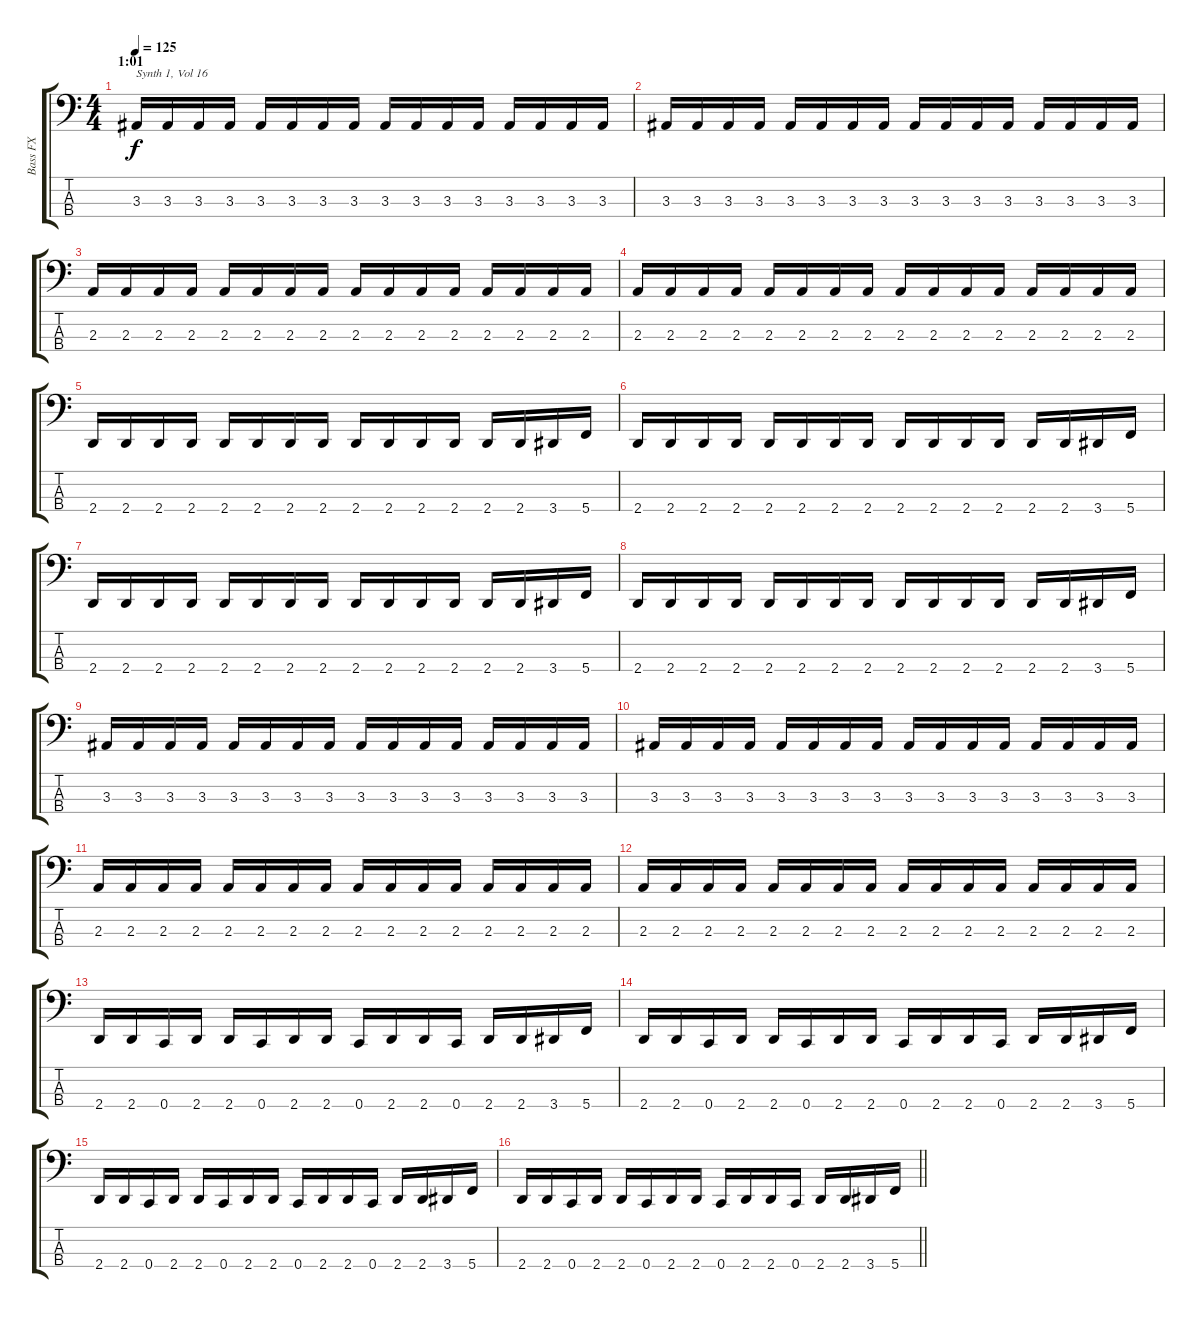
\track ("Bass FX" "Bass FX") {instrument synthbass1}
\staff {score tabs}
\tuning (F2 C2 G1 C1) {hide}
\ts (4 4)
\section ("" "1:01")
\tempo 125
\clef f4
\ks c
3.3.16{txt "Synth 1, Vol 16" dy f volume 16 instrument synthbass1} 3.3.16 3.3.16 3.3.16 3.3.16 3.3.16 3.3.16 3.3.16 3.3.16 3.3.16 3.3.16 3.3.16 3.3.16 3.3.16 3.3.16 3.3.16 |
3.3.16 3.3.16 3.3.16 3.3.16 3.3.16 3.3.16 3.3.16 3.3.16 3.3.16 3.3.16 3.3.16 3.3.16 3.3.16 3.3.16 3.3.16 3.3.16 |
2.3.16 2.3.16 2.3.16 2.3.16 2.3.16 2.3.16 2.3.16 2.3.16 2.3.16 2.3.16 2.3.16 2.3.16 2.3.16 2.3.16 2.3.16 2.3.16 |
2.3.16 2.3.16 2.3.16 2.3.16 2.3.16 2.3.16 2.3.16 2.3.16 2.3.16 2.3.16 2.3.16 2.3.16 2.3.16 2.3.16 2.3.16 2.3.16 |
2.4.16 2.4.16 2.4.16 2.4.16 2.4.16 2.4.16 2.4.16 2.4.16 2.4.16 2.4.16 2.4.16 2.4.16 2.4.16 2.4.16 3.4.16 5.4.16 |
2.4.16 2.4.16 2.4.16 2.4.16 2.4.16 2.4.16 2.4.16 2.4.16 2.4.16 2.4.16 2.4.16 2.4.16 2.4.16 2.4.16 3.4.16 5.4.16 |
2.4.16 2.4.16 2.4.16 2.4.16 2.4.16 2.4.16 2.4.16 2.4.16 2.4.16 2.4.16 2.4.16 2.4.16 2.4.16 2.4.16 3.4.16 5.4.16 |
2.4.16 2.4.16 2.4.16 2.4.16 2.4.16 2.4.16 2.4.16 2.4.16 2.4.16 2.4.16 2.4.16 2.4.16 2.4.16 2.4.16 3.4.16 5.4.16 |
3.3.16 3.3.16 3.3.16 3.3.16 3.3.16 3.3.16 3.3.16 3.3.16 3.3.16 3.3.16 3.3.16 3.3.16 3.3.16 3.3.16 3.3.16 3.3.16 |
3.3.16 3.3.16 3.3.16 3.3.16 3.3.16 3.3.16 3.3.16 3.3.16 3.3.16 3.3.16 3.3.16 3.3.16 3.3.16 3.3.16 3.3.16 3.3.16 |
2.3.16 2.3.16 2.3.16 2.3.16 2.3.16 2.3.16 2.3.16 2.3.16 2.3.16 2.3.16 2.3.16 2.3.16 2.3.16 2.3.16 2.3.16 2.3.16 |
2.3.16 2.3.16 2.3.16 2.3.16 2.3.16 2.3.16 2.3.16 2.3.16 2.3.16 2.3.16 2.3.16 2.3.16 2.3.16 2.3.16 2.3.16 2.3.16 |
2.4.16 2.4.16 0.4.16 2.4.16 2.4.16 0.4.16 2.4.16 2.4.16 0.4.16 2.4.16 2.4.16 0.4.16 2.4.16 2.4.16 3.4.16 5.4.16 |
2.4.16 2.4.16 0.4.16 2.4.16 2.4.16 0.4.16 2.4.16 2.4.16 0.4.16 2.4.16 2.4.16 0.4.16 2.4.16 2.4.16 3.4.16 5.4.16 |
2.4.16 2.4.16 0.4.16 2.4.16 2.4.16 0.4.16 2.4.16 2.4.16 0.4.16 2.4.16 2.4.16 0.4.16 2.4.16 2.4.16 3.4.16 5.4.16 |
\barLineRight lightlight
2.4.16 2.4.16 0.4.16 2.4.16 2.4.16 0.4.16 2.4.16 2.4.16 0.4.16 2.4.16 2.4.16 0.4.16 2.4.16 2.4.16 3.4.16 5.4.16
